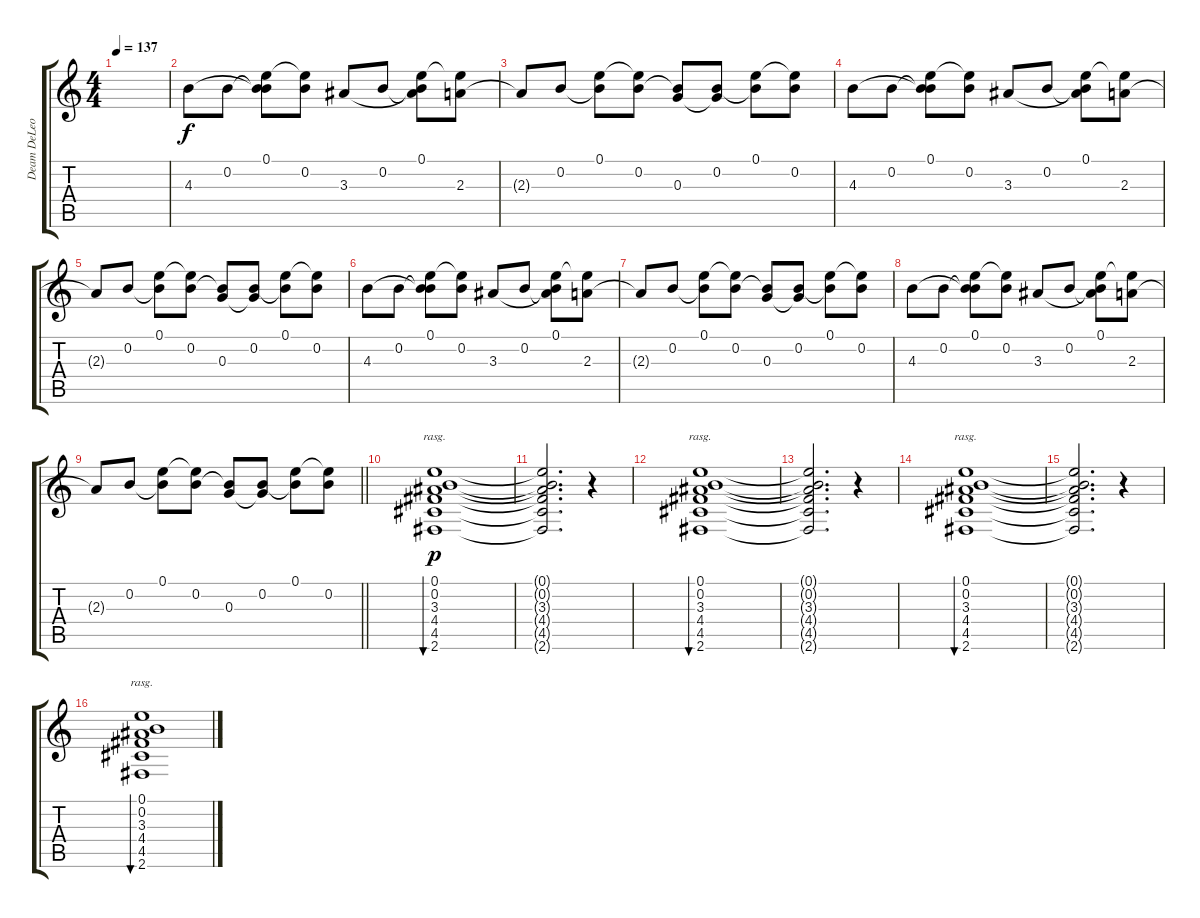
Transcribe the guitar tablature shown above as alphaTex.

\track ("Deam DeLeo 3rd Guitar" "Deam DeLeo") {instrument overdrivenguitar}
\staff {score tabs}
\tuning (E4 B3 G3 D3 A2 E2) {hide}
\ts (4 4)
\tempo 137
\clef g2
\ks c
|
4.3.8 0.2.8 (0.1 0.2{t} 4.3{t}).8 (0.1{t} 0.2).8 3.3.8 0.2.8 (0.1 0.2{t} 3.3{t}).8 (0.1{t} 2.3).8 |
2.3{t}.8 0.2.8 (0.1 0.2{t}).8 (0.1{t} 0.2).8 (0.2{t} 0.3).8 (0.2 0.3{t}).8 (0.1 0.2{t}).8 (0.1{t} 0.2).8 |
4.3.8 0.2.8 (0.1 0.2{t} 4.3{t}).8 (0.1{t} 0.2).8 3.3.8 0.2.8 (0.1 0.2{t} 3.3{t}).8 (0.1{t} 2.3).8 |
2.3{t}.8 0.2.8 (0.1 0.2{t}).8 (0.1{t} 0.2).8 (0.2{t} 0.3).8 (0.2 0.3{t}).8 (0.1 0.2{t}).8 (0.1{t} 0.2).8 |
4.3.8 0.2.8 (0.1 0.2{t} 4.3{t}).8 (0.1{t} 0.2).8 3.3.8 0.2.8 (0.1 0.2{t} 3.3{t}).8 (0.1{t} 2.3).8 |
2.3{t}.8 0.2.8 (0.1 0.2{t}).8 (0.1{t} 0.2).8 (0.2{t} 0.3).8 (0.2 0.3{t}).8 (0.1 0.2{t}).8 (0.1{t} 0.2).8 |
4.3.8 0.2.8 (0.1 0.2{t} 4.3{t}).8 (0.1{t} 0.2).8 3.3.8 0.2.8 (0.1 0.2{t} 3.3{t}).8 (0.1{t} 2.3).8 |
\barLineRight lightlight
2.3{t}.8 0.2.8 (0.1 0.2{t}).8 (0.1{t} 0.2).8 (0.2{t} 0.3).8 (0.2 0.3{t}).8 (0.1 0.2{t}).8 (0.1{t} 0.2).8 |
(0.1 0.2 3.3 4.4 4.5 2.6).1{bu 480 rasg ii dy p} |
(0.1{t} 0.2{t} 3.3{t} 4.4{t} 4.5{t} 2.6{t}).2{d} r.4 |
(0.1 0.2 3.3 4.4 4.5 2.6).1{bu 480 rasg ii} |
(0.1{t} 0.2{t} 3.3{t} 4.4{t} 4.5{t} 2.6{t}).2{d} r.4 |
(0.1 0.2 3.3 4.4 4.5 2.6).1{bu 480 rasg ii} |
(0.1{t} 0.2{t} 3.3{t} 4.4{t} 4.5{t} 2.6{t}).2{d} r.4 |
(0.1 0.2 3.3 4.4 4.5 2.6).1{bu 480 rasg ii}
